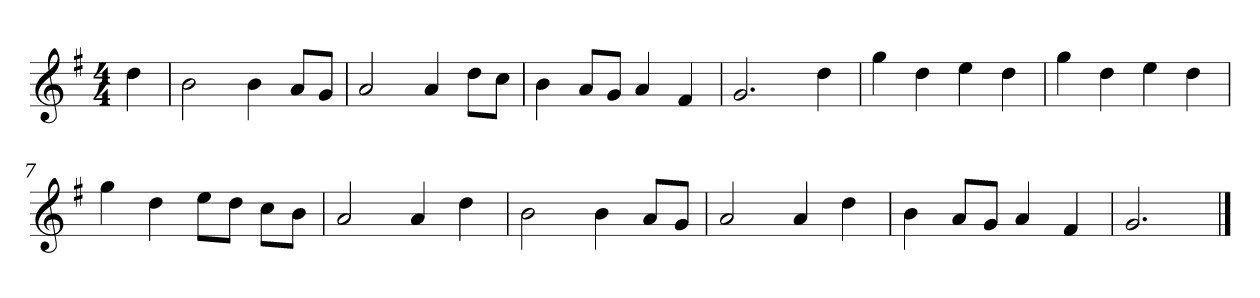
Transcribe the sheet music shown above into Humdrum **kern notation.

**kern
*part1
*staff1
*k[f#]
*M4/4
*MM120
=
4dd
=1
2b
4b
8aL
8gJ
=2
2a
4a
8ddL
8ccJ
=3
4b
8aL
8gJ
4a
4f#
=4
2.g
4dd
=5
4gg
4dd
4ee
4dd
=6
4gg
4dd
4ee
4dd
=7
4gg
4dd
8eeL
8ddJ
8ccL
8bJ
=8
2a
4a
4dd
=9
2b
4b
8aL
8gJ
=10
2a
4a
4dd
=11
4b
8aL
8gJ
4a
4f#
=12
2.g
==
*-
